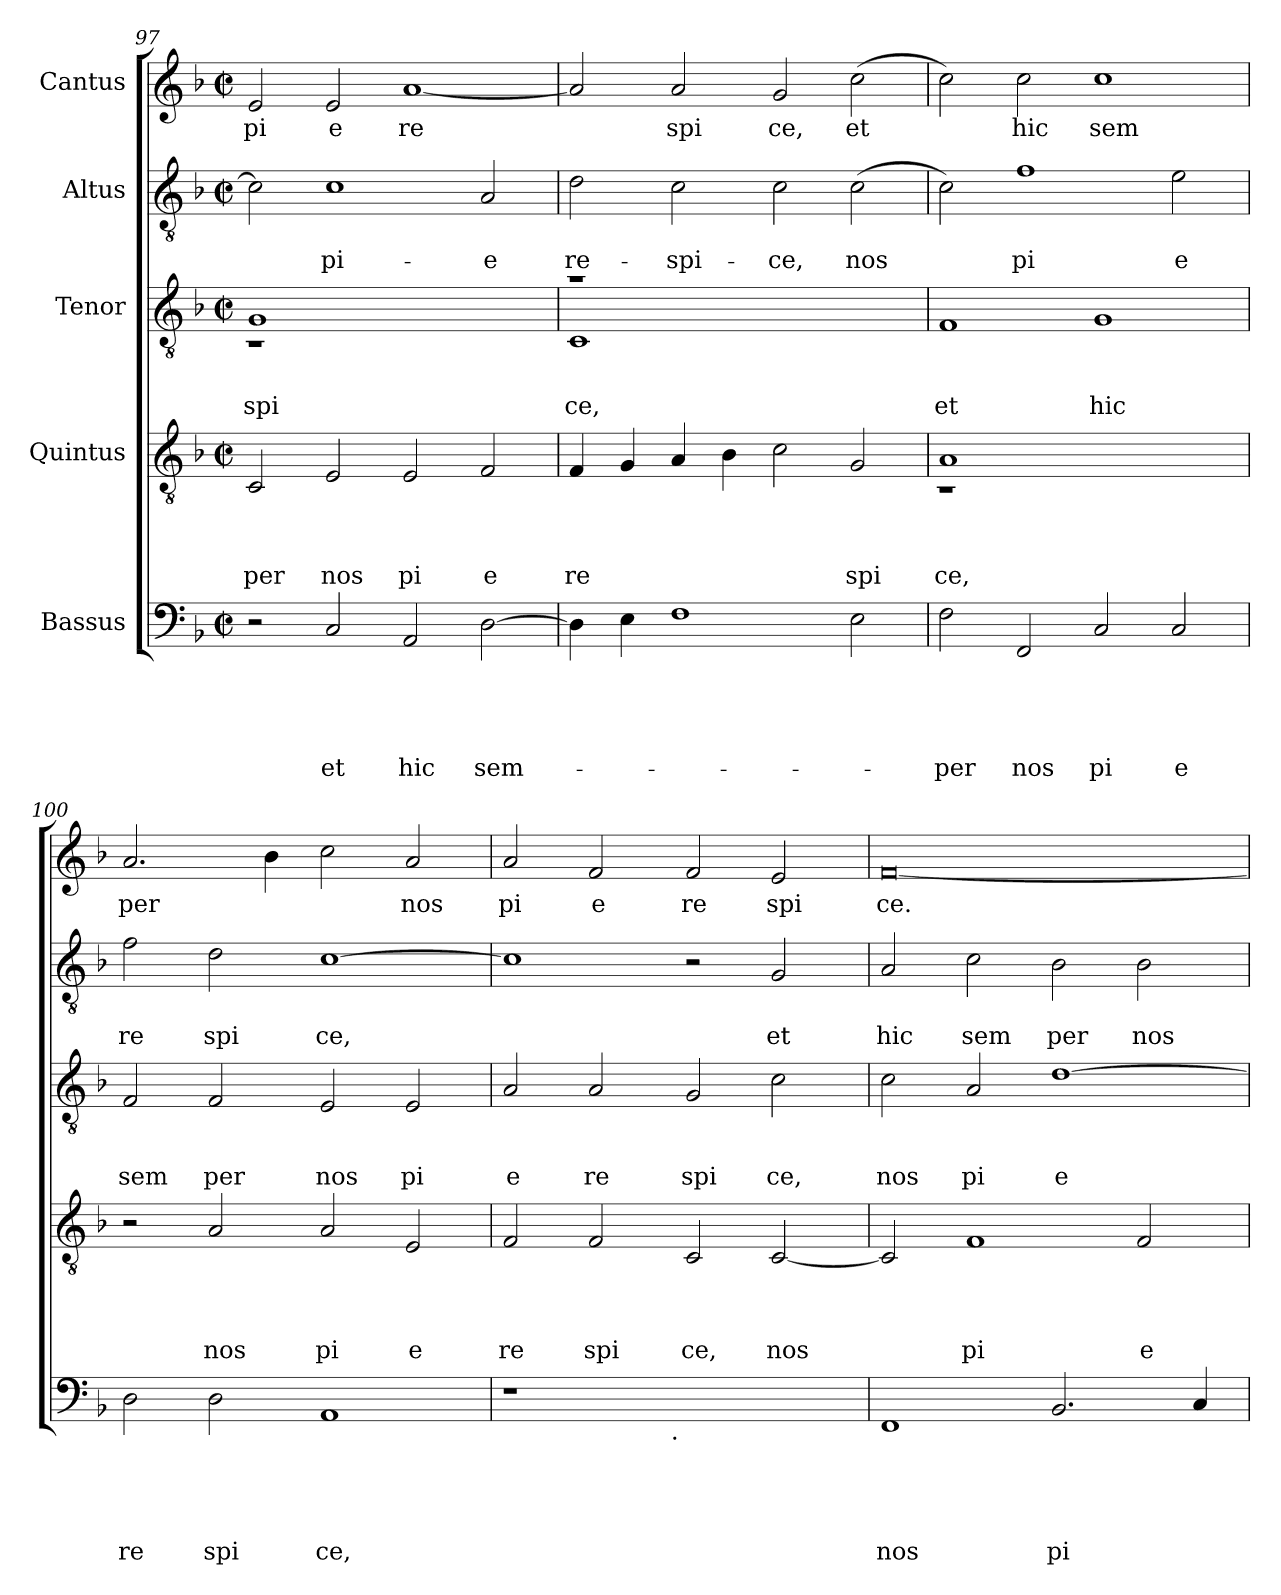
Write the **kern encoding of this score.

**kern	**text	**text	**text	**text	**text	**kern	**text	**text	**text	**text	**kern	**text	**text	**text	**kern	**text	**text	**kern	**text
*part5	*part5	*part5	*part5	*part5	*part5	*part4	*part4	*part4	*part4	*part4	*part3	*part3	*part3	*part3	*part2	*part2	*part2	*part1	*part1
*staff5	*staff5	*staff5	*staff5	*staff5	*staff5	*staff4	*staff4	*staff4	*staff4	*staff4	*staff3	*staff3	*staff3	*staff3	*staff2	*staff2	*staff2	*staff1	*staff1
*I"Bassus	*	*	*	*	*	*I"Quintus	*	*	*	*	*I"Tenor	*	*	*	*I"Altus	*	*	*I"Cantus	*
*clefF4	*	*	*	*	*	*clefGv2	*	*	*	*	*clefGv2	*	*	*	*clefGv2	*	*	*clefG2	*
*k[b-]	*	*	*	*	*	*k[b-]	*	*	*	*	*k[b-]	*	*	*	*k[b-]	*	*	*k[b-]	*
*F:	*	*	*	*	*	*F:	*	*	*	*	*F:	*	*	*	*F:	*	*	*F:	*
*M2/2	*	*	*	*	*	*M2/2	*	*	*	*	*M2/2	*	*	*	*M2/2	*	*	*M2/2	*
*met(c|)	*	*	*	*	*	*met(c|)	*	*	*	*	*met(c|)	*	*	*	*met(c|)	*	*	*met(c|)	*
=97	=97	=97	=97	=97	=97	=97	=97	=97	=97	=97	=97	=97	=97	=97	=97	=97	=97	=97	=97
*	*	*	*	*	*	*	*	*	*	*	*^	*	*	*	*	*	*	*	*
!	!	!	!	!	!	!	!	!	!	!LO:LY:b	!	!LO:N:vis=1	!	!	!LO:LY:b	!	!	!	!	!LO:LY:b
2r	.	.	.	.	.	2C/	.	.	.	per	1G	0rC	.	.	spi	2c\]	.	.	2e/	pi
!	!	!	!	!	!LO:LY:b	!	!	!	!	!LO:LY:b	!	!	!	!	!	!	!	!LO:LY:b	!	!LO:LY:b
2C/	.	.	.	.	et	2E/	.	.	.	nos	.	.	.	.	.	1c	.	pi-	2e/	e
!	!	!	!	!	!LO:LY:b	!	!	!	!	!LO:LY:b	!	!	!	!	!	!	!	!	!	!LO:LY:b
2AA/	.	.	.	.	hic	2E/	.	.	.	pi	1ryy	.	.	.	.	.	.	.	[<1a	re
!	!	!	!	!	!LO:LY:b	!	!	!	!	!LO:LY:b	!	!	!	!	!	!	!	!LO:LY:b	!	!
[>2D\	.	.	.	.	sem-	2F/	.	.	.	e	.	.	.	.	.	2A/	.	-e	.	.
=98	=98	=98	=98	=98	=98	=98	=98	=98	=98	=98	=98	=98	=98	=98	=98	=98	=98	=98	=98	=98
!	!	!	!	!	!	!	!	!	!	!LO:LY:b	!	!	!	!	!LO:LY:b	!	!	!LO:LY:b	!	!
4D\]	.	.	.	.	.	4F/	.	.	.	re	1ra	1C	.	.	ce,	2d\	.	re-	2a/]	.
4E\	.	.	.	.	.	4G/	.	.	.	.	.	.	.	.	.	.	.	.	.	.
!	!	!	!	!	!	!	!	!	!	!	!	!	!	!	!	!	!	!LO:LY:b	!	!LO:LY:b
1F	.	.	.	.	.	4A/	.	.	.	.	.	.	.	.	.	2c\	.	-spi-	2a/	spi
.	.	.	.	.	.	4B-\	.	.	.	.	.	.	.	.	.	.	.	.	.	.
!	!	!	!	!	!	!	!	!	!	!	!	!	!	!	!	!	!	!LO:LY:b	!	!LO:LY:b
.	.	.	.	.	.	2c\	.	.	.	.	1ryy	1ryy	.	.	.	2c\	.	-ce,	2g/	ce,
!	!	!	!	!	!	!	!	!	!	!LO:LY:b	!	!	!	!	!	!	!	!LO:LY:b	!	!LO:LY:b
2E\	.	.	.	.	.	2G/	.	.	.	spi	.	.	.	.	.	(>2c\	.	nos	(>2cc\	et
*	*	*	*	*	*	*	*	*	*	*	*v	*v	*	*	*	*	*	*	*	*
!!LO:PB:g=z
=99	=99	=99	=99	=99	=99	=99	=99	=99	=99	=99	=99	=99	=99	=99	=99	=99	=99	=99	=99
*	*	*	*	*	*	*^	*	*	*	*	*	*	*	*	*	*	*	*	*
!	!	!	!	!	!LO:LY:b	!	!LO:N:vis=1	!	!	!	!LO:LY:b	!	!	!	!LO:LY:b	!	!	!	!	!
2F\	.	.	.	.	-per	1A	0rC	.	.	.	ce,	1F	.	.	et	2c\)	.	.	2cc\)	.
!	!	!	!	!	!LO:LY:b	!	!	!	!	!	!	!	!	!	!	!	!	!LO:LY:b	!	!LO:LY:b
2FF/	.	.	.	.	nos	.	.	.	.	.	.	.	.	.	.	1f	.	pi	2cc\	hic
!	!	!	!	!	!LO:LY:b	!	!	!	!	!	!	!	!	!	!LO:LY:b	!	!	!	!	!LO:LY:b
2C/	.	.	.	.	pi	1ryy	.	.	.	.	.	1G	.	.	hic	.	.	.	1cc	sem
!	!	!	!	!	!LO:LY:b	!	!	!	!	!	!	!	!	!	!	!	!	!LO:LY:b	!	!
2C/	.	.	.	.	e	.	.	.	.	.	.	.	.	.	.	2e\	.	e	.	.
*	*	*	*	*	*	*v	*v	*	*	*	*	*	*	*	*	*	*	*	*	*
=100	=100	=100	=100	=100	=100	=100	=100	=100	=100	=100	=100	=100	=100	=100	=100	=100	=100	=100	=100
!	!	!	!	!	!LO:LY:b	!	!	!	!	!	!	!	!	!LO:LY:b	!	!	!LO:LY:b	!	!LO:LY:b
2D\	.	.	.	.	re	2r	.	.	.	.	2F/	.	.	sem	2f\	.	re	2.a/	per
!	!	!	!	!	!LO:LY:b	!	!	!	!	!LO:LY:b	!	!	!	!LO:LY:b	!	!	!LO:LY:b	!	!
2D\	.	.	.	.	spi	2A/	.	.	.	nos	2F/	.	.	per	2d\	.	spi	.	.
.	.	.	.	.	.	.	.	.	.	.	.	.	.	.	.	.	.	4b-\	.
!	!	!	!	!	!LO:LY:b	!	!	!	!	!LO:LY:b	!	!	!	!LO:LY:b	!	!	!LO:LY:b	!	!
1AA	.	.	.	.	ce,	2A/	.	.	.	pi	2E/	.	.	nos	[>1c	.	ce,	2cc\	.
!	!	!	!	!	!	!	!	!	!	!LO:LY:b	!	!	!	!LO:LY:b	!	!	!	!	!LO:LY:b
.	.	.	.	.	.	2E/	.	.	.	e	2E/	.	.	pi	.	.	.	2a/	nos
=101	=101	=101	=101	=101	=101	=101	=101	=101	=101	=101	=101	=101	=101	=101	=101	=101	=101	=101	=101
!	!	!	!	!	!	!	!	!	!	!LO:LY:b	!	!	!	!LO:LY:b	!	!	!	!	!LO:LY:b
*^	*	*	*	*	*	*	*	*	*	*	*	*	*	*	*	*	*	*	*
1r	2ryy	.	.	.	.	.	2F/	.	.	.	re	2A/	.	.	e	1c]	.	.	2a/	pi
!	!	!	!	!	!	!	!	!	!	!	!LO:LY:b	!	!	!	!LO:LY:b	!	!	!	!	!LO:LY:b
.	4...ryy	.	.	.	.	.	2F/	.	.	.	spi	2A/	.	.	re	.	.	.	2f/	e
!	!LO:TX:b:t=.	!	!	!	!	!	!	!	!	!	!	!	!	!	!	!	!	!	!	!
.	1ryy	.	.	.	.	.	.	.	.	.	.	.	.	.	.	.	.	.	.	.
!	!	!	!	!	!	!	!	!	!	!	!LO:LY:b	!	!	!	!LO:LY:b	!	!	!	!	!LO:LY:b
1ryy	.	.	.	.	.	.	2C/	.	.	.	ce,	2G/	.	.	spi	2r	.	.	2f/	re
!	!	!	!	!	!	!	!	!	!	!	!LO:LY:b	!	!	!	!LO:LY:b	!	!	!LO:LY:b	!	!LO:LY:b
.	.	.	.	.	.	.	[<2C/	.	.	.	nos	2c\	.	.	ce,	2G/	.	et	2e/	spi
.	32ryy	.	.	.	.	.	.	.	.	.	.	.	.	.	.	.	.	.	.	.
=102	=102	=102	=102	=102	=102	=102	=102	=102	=102	=102	=102	=102	=102	=102	=102	=102	=102	=102	=102	=102
!	!	!	!	!	!	!LO:LY:b	!	!	!	!	!	!	!	!	!LO:LY:b	!	!	!LO:LY:b	!	!LO:LY:b
*v	*v	*	*	*	*	*	*	*	*	*	*	*	*	*	*	*	*	*	*	*
1FF	.	.	.	.	nos	2C/]	.	.	.	.	2c\	.	.	nos	2A/	.	hic	[<0f	ce.
!	!	!	!	!	!	!	!	!	!	!LO:LY:b	!	!	!	!LO:LY:b	!	!	!LO:LY:b	!	!
.	.	.	.	.	.	1F	.	.	.	pi	2A/	.	.	pi	2c\	.	sem	.	.
!	!	!	!	!	!LO:LY:b	!	!	!	!	!	!	!	!	!LO:LY:b	!	!	!LO:LY:b	!	!
2.BB-/	.	.	.	.	pi	.	.	.	.	.	[>1d	.	.	e	2B-\	.	per	.	.
!	!	!	!	!	!	!	!	!	!	!LO:LY:b	!	!	!	!	!	!	!LO:LY:b	!	!
.	.	.	.	.	.	2F/	.	.	.	e	.	.	.	.	2B-\	.	nos	.	.
4C/	.	.	.	.	.	.	.	.	.	.	.	.	.	.	.	.	.	.	.
=	=	=	=	=	=	=	=	=	=	=	=	=	=	=	=	=	=	=	=
*-	*-	*-	*-	*-	*-	*-	*-	*-	*-	*-	*-	*-	*-	*-	*-	*-	*-	*-	*-
